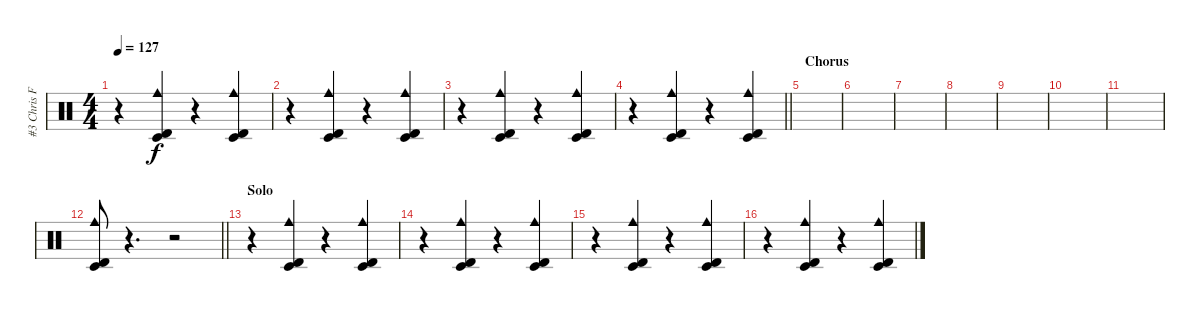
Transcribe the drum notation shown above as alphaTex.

\track ("#3 Chris Fehn" "#3 Chris F") {instrument percussion}
\staff {score}
\articulation defaults
\ts (4 4)
\tempo 127
\clef neutral
\ks c
r.4{dy f} ("Cowbell medium (hit)" "Timbale high (hit)" "Timbale low (hit)").4 r.4 ("Cowbell medium (hit)" "Timbale high (hit)" "Timbale low (hit)").4 |
r.4 ("Cowbell medium (hit)" "Timbale high (hit)" "Timbale low (hit)").4 r.4 ("Cowbell medium (hit)" "Timbale high (hit)" "Timbale low (hit)").4 |
r.4 ("Cowbell medium (hit)" "Timbale high (hit)" "Timbale low (hit)").4 r.4 ("Cowbell medium (hit)" "Timbale high (hit)" "Timbale low (hit)").4 |
\barLineRight lightlight
r.4 ("Cowbell medium (hit)" "Timbale high (hit)" "Timbale low (hit)").4 r.4 ("Cowbell medium (hit)" "Timbale high (hit)" "Timbale low (hit)").4 |
\section ("" "Chorus")
|
|
|
|
|
|
|
\barLineRight lightlight
("Cowbell medium (hit)" "Timbale high (hit)" "Timbale low (hit)").8 r.4{d} r.2 |
\section ("" "Solo")
r.4 ("Cowbell medium (hit)" "Timbale high (hit)" "Timbale low (hit)").4 r.4 ("Cowbell medium (hit)" "Timbale high (hit)" "Timbale low (hit)").4 |
r.4 ("Cowbell medium (hit)" "Timbale high (hit)" "Timbale low (hit)").4 r.4 ("Cowbell medium (hit)" "Timbale high (hit)" "Timbale low (hit)").4 |
r.4 ("Cowbell medium (hit)" "Timbale high (hit)" "Timbale low (hit)").4 r.4 ("Cowbell medium (hit)" "Timbale high (hit)" "Timbale low (hit)").4 |
r.4 ("Cowbell medium (hit)" "Timbale high (hit)" "Timbale low (hit)").4 r.4 ("Cowbell medium (hit)" "Timbale high (hit)" "Timbale low (hit)").4
